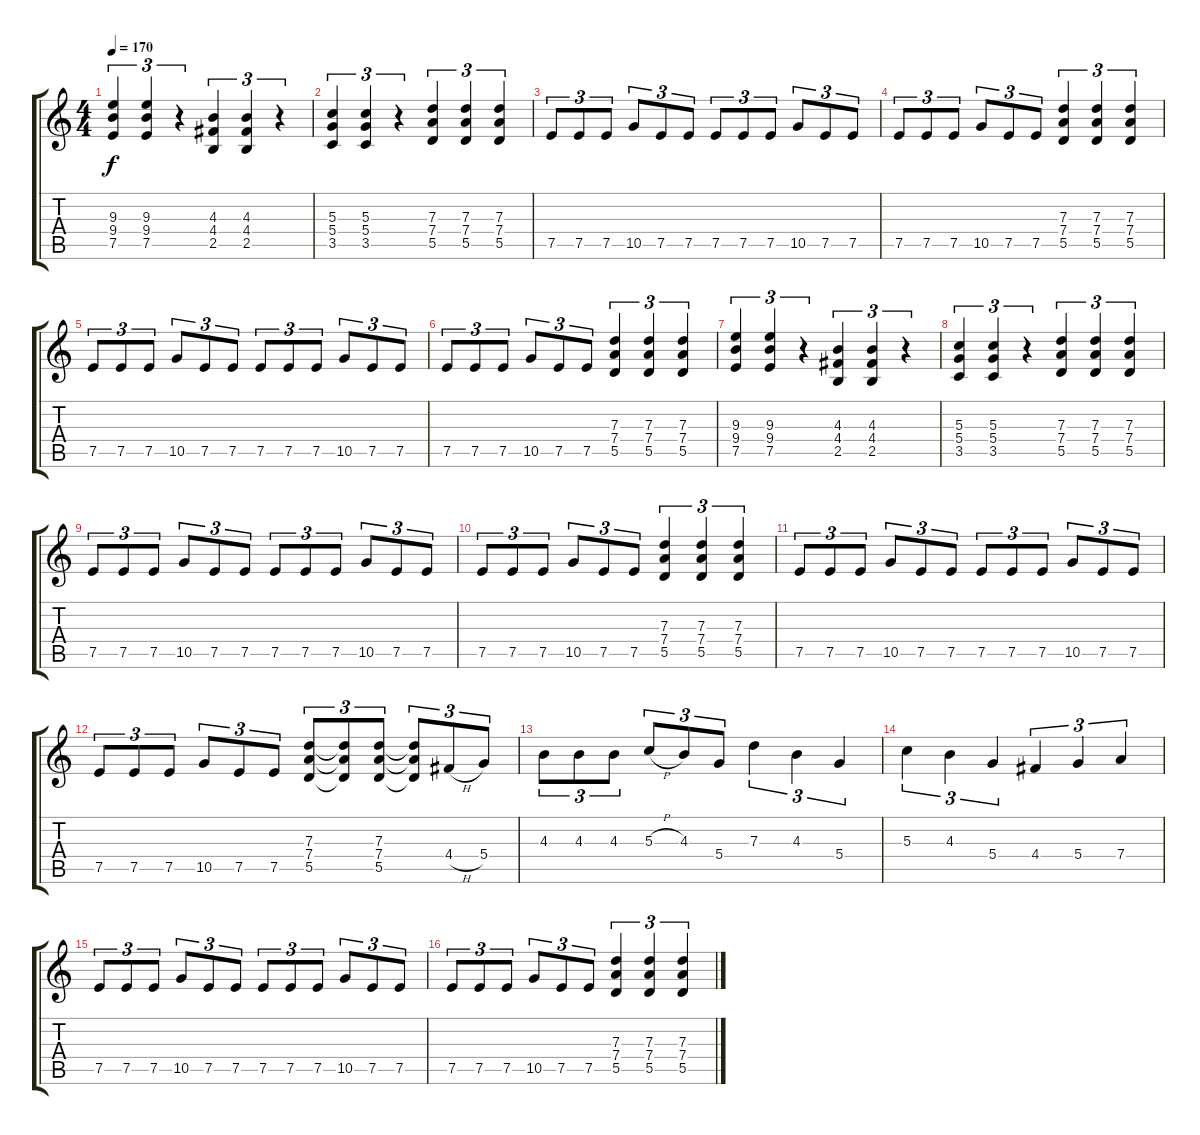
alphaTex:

\track "" {instrument overdrivenguitar}
\staff {score tabs}
\tuning (E4 B3 G3 D3 A2 E2) {hide}
\ts (4 4)
\tempo 170
\clef g2
\ks c
(9.3 9.4 7.5).4{tu (3 2) dy f} (9.3 9.4 7.5).4{tu (3 2)} r.4{tu (3 2)} (4.3 4.4 2.5).4{tu (3 2)} (4.3 4.4 2.5).4{tu (3 2)} r.4{tu (3 2)} |
(5.3 5.4 3.5).4{tu (3 2)} (5.3 5.4 3.5).4{tu (3 2)} r.4{tu (3 2)} (7.3 7.4 5.5).4{tu (3 2)} (7.3 7.4 5.5).4{tu (3 2)} (7.3 7.4 5.5).4{tu (3 2)} |
7.5.8{tu (3 2)} 7.5.8{tu (3 2)} 7.5.8{tu (3 2)} 10.5.8{tu (3 2)} 7.5.8{tu (3 2)} 7.5.8{tu (3 2)} 7.5.8{tu (3 2)} 7.5.8{tu (3 2)} 7.5.8{tu (3 2)} 10.5.8{tu (3 2)} 7.5.8{tu (3 2)} 7.5.8{tu (3 2)} |
7.5.8{tu (3 2)} 7.5.8{tu (3 2)} 7.5.8{tu (3 2)} 10.5.8{tu (3 2)} 7.5.8{tu (3 2)} 7.5.8{tu (3 2)} (7.3 7.4 5.5).4{tu (3 2)} (7.3 7.4 5.5).4{tu (3 2)} (7.3 7.4 5.5).4{tu (3 2)} |
7.5.8{tu (3 2)} 7.5.8{tu (3 2)} 7.5.8{tu (3 2)} 10.5.8{tu (3 2)} 7.5.8{tu (3 2)} 7.5.8{tu (3 2)} 7.5.8{tu (3 2)} 7.5.8{tu (3 2)} 7.5.8{tu (3 2)} 10.5.8{tu (3 2)} 7.5.8{tu (3 2)} 7.5.8{tu (3 2)} |
7.5.8{tu (3 2)} 7.5.8{tu (3 2)} 7.5.8{tu (3 2)} 10.5.8{tu (3 2)} 7.5.8{tu (3 2)} 7.5.8{tu (3 2)} (7.3 7.4 5.5).4{tu (3 2)} (7.3 7.4 5.5).4{tu (3 2)} (7.3 7.4 5.5).4{tu (3 2)} |
(9.3 9.4 7.5).4{tu (3 2)} (9.3 9.4 7.5).4{tu (3 2)} r.4{tu (3 2)} (4.3 4.4 2.5).4{tu (3 2)} (4.3 4.4 2.5).4{tu (3 2)} r.4{tu (3 2)} |
(5.3 5.4 3.5).4{tu (3 2)} (5.3 5.4 3.5).4{tu (3 2)} r.4{tu (3 2)} (7.3 7.4 5.5).4{tu (3 2)} (7.3 7.4 5.5).4{tu (3 2)} (7.3 7.4 5.5).4{tu (3 2)} |
7.5.8{tu (3 2)} 7.5.8{tu (3 2)} 7.5.8{tu (3 2)} 10.5.8{tu (3 2)} 7.5.8{tu (3 2)} 7.5.8{tu (3 2)} 7.5.8{tu (3 2)} 7.5.8{tu (3 2)} 7.5.8{tu (3 2)} 10.5.8{tu (3 2)} 7.5.8{tu (3 2)} 7.5.8{tu (3 2)} |
7.5.8{tu (3 2)} 7.5.8{tu (3 2)} 7.5.8{tu (3 2)} 10.5.8{tu (3 2)} 7.5.8{tu (3 2)} 7.5.8{tu (3 2)} (7.3 7.4 5.5).4{tu (3 2)} (7.3 7.4 5.5).4{tu (3 2)} (7.3 7.4 5.5).4{tu (3 2)} |
7.5.8{tu (3 2)} 7.5.8{tu (3 2)} 7.5.8{tu (3 2)} 10.5.8{tu (3 2)} 7.5.8{tu (3 2)} 7.5.8{tu (3 2)} 7.5.8{tu (3 2)} 7.5.8{tu (3 2)} 7.5.8{tu (3 2)} 10.5.8{tu (3 2)} 7.5.8{tu (3 2)} 7.5.8{tu (3 2)} |
7.5.8{tu (3 2)} 7.5.8{tu (3 2)} 7.5.8{tu (3 2)} 10.5.8{tu (3 2)} 7.5.8{tu (3 2)} 7.5.8{tu (3 2)} (7.3 7.4 5.5).8{tu (3 2)} (7.3{t} 7.4{t} 5.5{t}).8{tu (3 2)} (7.3 7.4 5.5).8{tu (3 2)} (7.3{t} 7.4{t} 5.5{t}).8{tu (3 2)} 4.4{h}.8{tu (3 2)} 5.4.8{tu (3 2)} |
4.3.8{tu (3 2)} 4.3.8{tu (3 2)} 4.3.8{tu (3 2)} 5.3{h}.8{tu (3 2)} 4.3.8{tu (3 2)} 5.4.8{tu (3 2)} 7.3.4{tu (3 2)} 4.3.4{tu (3 2)} 5.4.4{tu (3 2)} |
5.3.4{tu (3 2)} 4.3.4{tu (3 2)} 5.4.4{tu (3 2)} 4.4.4{tu (3 2)} 5.4.4{tu (3 2)} 7.4.4{tu (3 2)} |
7.5.8{tu (3 2)} 7.5.8{tu (3 2)} 7.5.8{tu (3 2)} 10.5.8{tu (3 2)} 7.5.8{tu (3 2)} 7.5.8{tu (3 2)} 7.5.8{tu (3 2)} 7.5.8{tu (3 2)} 7.5.8{tu (3 2)} 10.5.8{tu (3 2)} 7.5.8{tu (3 2)} 7.5.8{tu (3 2)} |
7.5.8{tu (3 2)} 7.5.8{tu (3 2)} 7.5.8{tu (3 2)} 10.5.8{tu (3 2)} 7.5.8{tu (3 2)} 7.5.8{tu (3 2)} (7.3 7.4 5.5).4{tu (3 2)} (7.3 7.4 5.5).4{tu (3 2)} (7.3 7.4 5.5).4{tu (3 2)}
